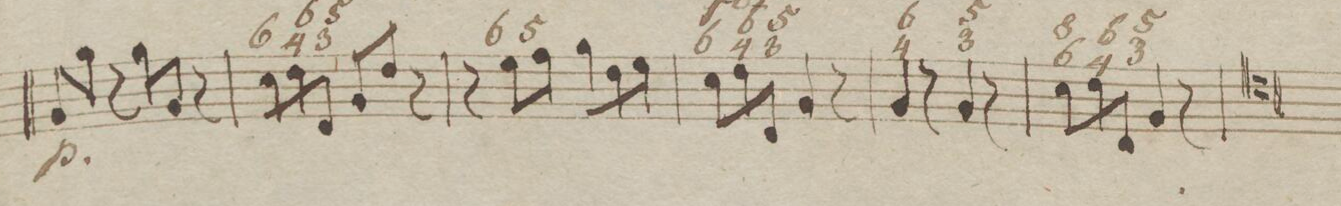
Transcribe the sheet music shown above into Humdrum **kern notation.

**kern	**fba	**dynam
*I"Organ.	*	*
*clefF4	*	*
*k[b-e-]	*	*
*M6/8	*	*
8BB-/L	.	p
8B-\J	.	.
8r	.	.
8B-\L	.	.
8BB-/J	.	.
8r	.	.
=44	=44	=44
8E-\L	6	.
8F\	6 4	.
8FF/J	5 3	.
8BB-/L	.	.
8F/J	.	.
8r	.	.
=45	=45	=45
8r	.	.
8G\L	6	.
8A\J	5	.
8B-\L	.	.
8F\	.	.
8G\J	.	.
=46	=46	=46
8E-\L	6	.
8F\	6 4	.
8FF/J	5 3	.
4BB-/	.	.
8r	.	.
=47	=47	=47
4BB-/	6 4	.
8r	.	.
4BB-/	5 3	.
8r	.	.
=48	=48	=48
8E-\L	8 6	.
8F\	6 4	.
8FF/J	5 3	.
4BB-/	.	.
8r	.	.
*clefC4	*	*
=49	=49	=49
*-	*-	*-
